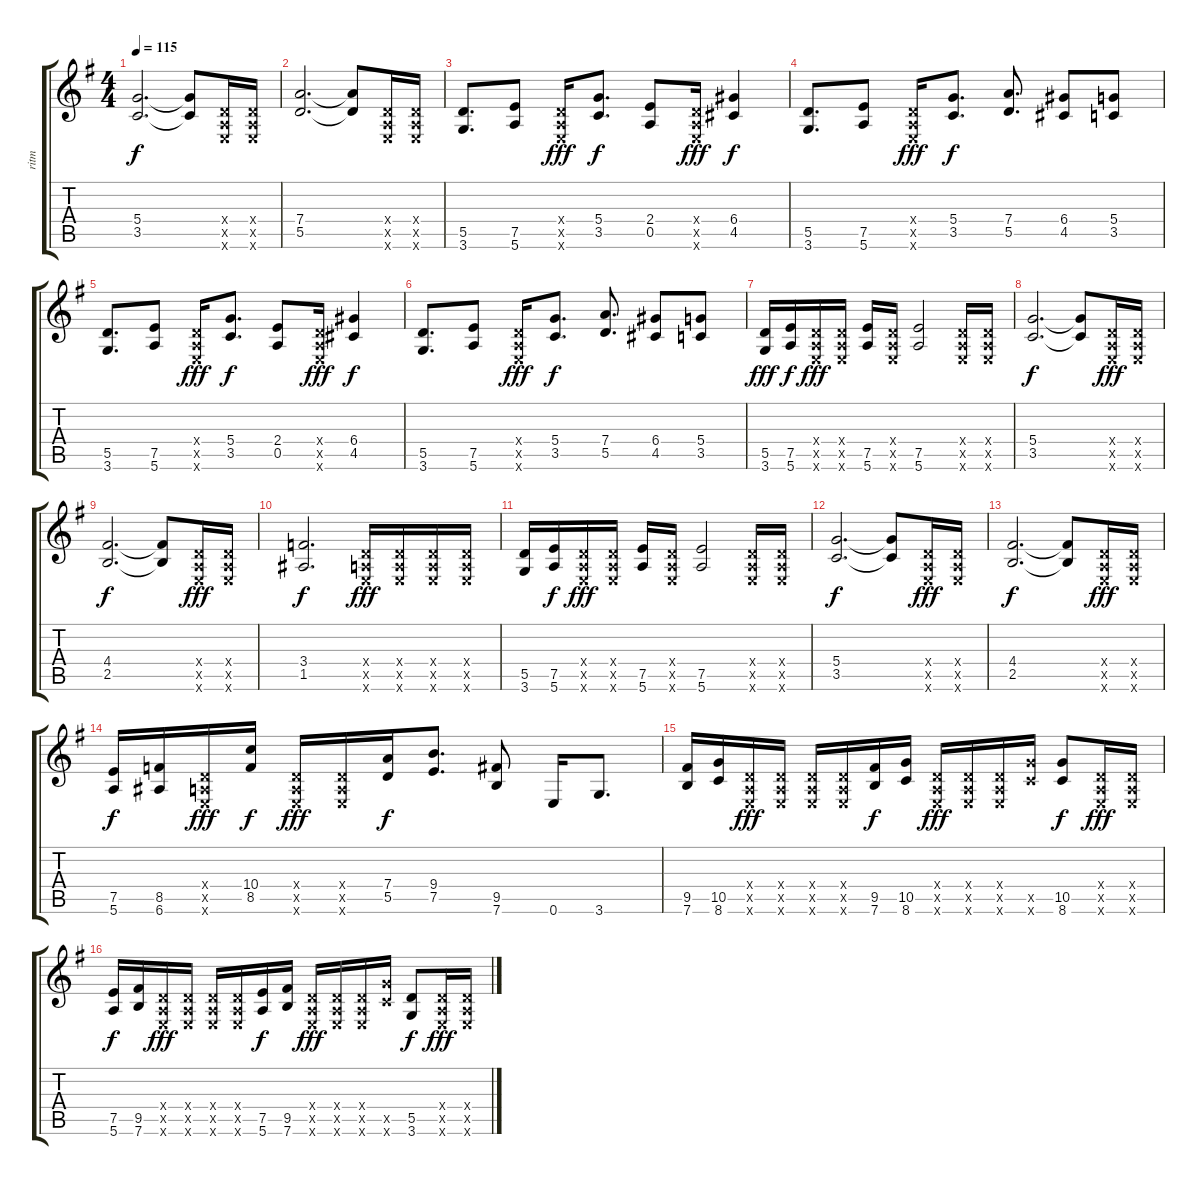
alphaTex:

\track ("ritm" "ritm") {instrument distortionguitar}
\staff {score tabs}
\tuning (E4 B3 G3 D3 A2 E2) {hide}
\ts (4 4)
\tempo 115
\clef g2
\ks g
(5.4 3.5).2{d dy f balance 8} (5.4{t} 3.5{t}).8 (0.4{x} 0.5{x} 0.6{x}).16 (0.4{x} 0.5{x} 0.6{x}).16 |
(7.4 5.5).2{d} (7.4{t} 5.5{t}).8 (0.4{x} 0.5{x} 0.6{x}).16 (0.4{x} 0.5{x} 0.6{x}).16 |
(5.5 3.6).8{d balance 0} (7.5 5.6).8 (0.4{x} 0.5{x} 0.6{x}).16{dy fff} (5.4 3.5).8{d dy f} (2.4 0.5).8 (0.4{x} 0.5{x} 0.6{x}).16{dy fff} (6.4 4.5).4{dy f} |
(5.5 3.6).8{d} (7.5 5.6).8 (0.4{x} 0.5{x} 0.6{x}).16{dy fff} (5.4 3.5).8{d dy f} (7.4 5.5).8{d} (6.4 4.5).8 (5.4 3.5).8 |
(5.5 3.6).8{d} (7.5 5.6).8 (0.4{x} 0.5{x} 0.6{x}).16{dy fff} (5.4 3.5).8{d dy f} (2.4 0.5).8 (0.4{x} 0.5{x} 0.6{x}).16{dy fff} (6.4 4.5).4{dy f} |
(5.5 3.6).8{d} (7.5 5.6).8 (0.4{x} 0.5{x} 0.6{x}).16{dy fff} (5.4 3.5).8{d dy f} (7.4 5.5).8{d} (6.4 4.5).8 (5.4 3.5).8 |
(5.5 3.6).16{dy fff} (7.5 5.6).16{dy f} (0.4{x} 0.5{x} 0.6{x}).16{dy fff} (0.4{x} 0.5{x} 0.6{x}).16 (7.5 5.6).16 (0.4{x} 0.5{x} 0.6{x}).16 (7.5 5.6).2 (0.4{x} 0.5{x} 0.6{x}).16 (0.4{x} 0.5{x} 0.6{x}).16 |
(5.4 3.5).2{d dy f} (5.4{t} 3.5{t}).8 (0.4{x} 0.5{x} 0.6{x}).16{dy fff} (0.4{x} 0.5{x} 0.6{x}).16 |
(4.4 2.5).2{d dy f} (4.4{t} 2.5{t}).8 (0.4{x} 0.5{x} 0.6{x}).16{dy fff} (0.4{x} 0.5{x} 0.6{x}).16 |
(3.4 1.5).2{d dy f} (0.4{x} 0.5{x} 0.6{x}).16{dy fff} (0.4{x} 0.5{x} 0.6{x}).16 (0.4{x} 0.5{x} 0.6{x}).16 (0.4{x} 0.5{x} 0.6{x}).16 |
(5.5 3.6).16 (7.5 5.6).16{dy f} (0.4{x} 0.5{x} 0.6{x}).16{dy fff} (0.4{x} 0.5{x} 0.6{x}).16 (7.5 5.6).16 (0.4{x} 0.5{x} 0.6{x}).16 (7.5 5.6).2 (0.4{x} 0.5{x} 0.6{x}).16 (0.4{x} 0.5{x} 0.6{x}).16 |
(5.4 3.5).2{d dy f} (5.4{t} 3.5{t}).8 (0.4{x} 0.5{x} 0.6{x}).16{dy fff} (0.4{x} 0.5{x} 0.6{x}).16 |
(4.4 2.5).2{d dy f} (4.4{t} 2.5{t}).8 (0.4{x} 0.5{x} 0.6{x}).16{dy fff} (0.4{x} 0.5{x} 0.6{x}).16 |
(7.5 5.6).16{dy f} (8.5 6.6).16 (0.4{x} 0.5{x} 0.6{x}).16{dy fff} (10.4 8.5).16{dy f} (0.4{x} 0.5{x} 0.6{x}).16{dy fff} (0.4{x} 0.5{x} 0.6{x}).16 (7.4 5.5).16{dy f} (9.4 7.5).8{d} (9.5 7.6).8 0.6.16 3.6.8{d} |
(9.5 7.6).16{balance 8} (10.5 8.6).16 (0.4{x} 0.5{x} 0.6{x}).16{dy fff} (0.4{x} 0.5{x} 0.6{x}).16 (0.4{x} 0.5{x} 0.6{x}).16 (0.4{x} 0.5{x} 0.6{x}).16 (9.5 7.6).16{dy f} (10.5 8.6).16 (0.4{x} 0.5{x} 0.6{x}).16{dy fff} (0.4{x} 0.5{x} 0.6{x}).16 (0.4{x} 0.5{x} 0.6{x}).16 (10.5{x} 8.6{x}).16 (10.5 8.6).8{dy f} (0.4{x} 0.5{x} 0.6{x}).16{dy fff} (0.4{x} 0.5{x} 0.6{x}).16 |
(7.5 5.6).16{dy f} (9.5 7.6).16 (0.4{x} 0.5{x} 0.6{x}).16{dy fff} (0.4{x} 0.5{x} 0.6{x}).16 (0.4{x} 0.5{x} 0.6{x}).16 (0.4{x} 0.5{x} 0.6{x}).16 (7.5 5.6).16{dy f} (9.5 7.6).16 (0.4{x} 0.5{x} 0.6{x}).16{dy fff} (0.4{x} 0.5{x} 0.6{x}).16 (0.4{x} 0.5{x} 0.6{x}).16 (10.5{x} 8.6{x}).16 (5.5 3.6).8{dy f} (0.4{x} 0.5{x} 0.6{x}).16{dy fff} (0.4{x} 0.5{x} 0.6{x}).16
